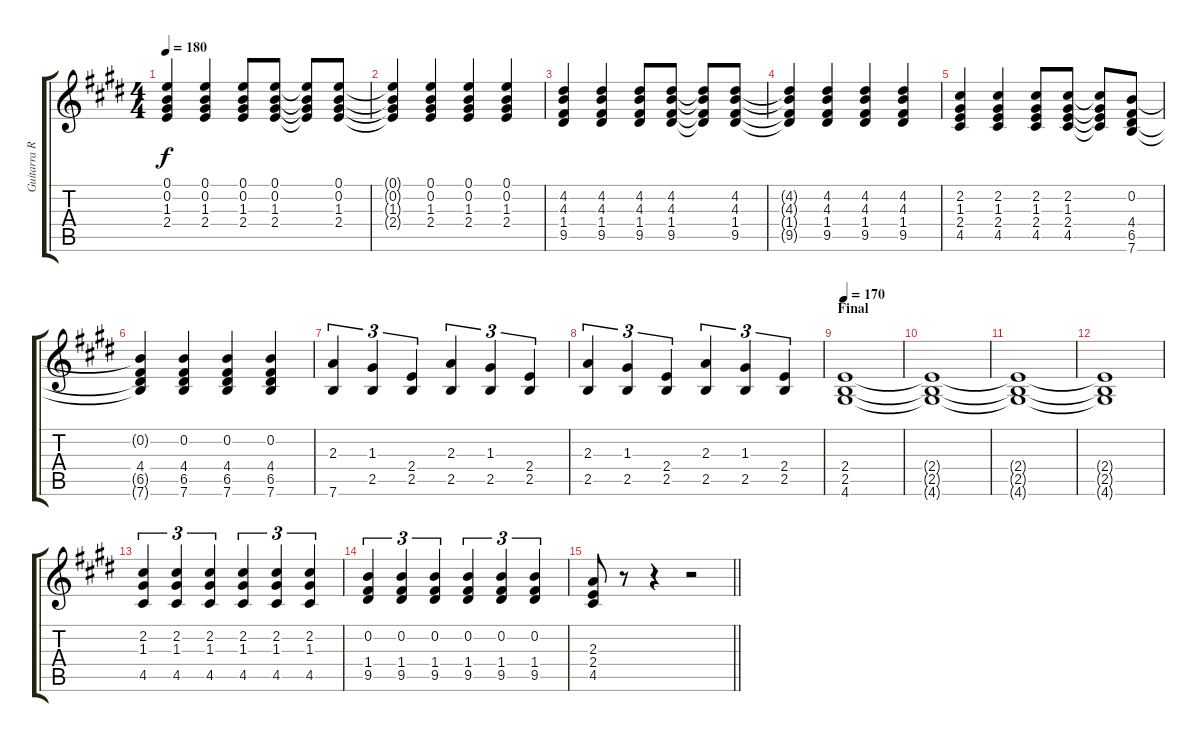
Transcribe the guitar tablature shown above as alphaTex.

\track ("Guitarra Rítmica" "Guitarra R") {instrument distortionguitar}
\staff {score tabs}
\tuning (E4 B3 G3 D3 A2 E2) {hide}
\ts (4 4)
\tempo 180
\clef g2
\ks e
(0.1 0.2 1.3 2.4).4{dy f} (0.1 0.2 1.3 2.4).4 (0.1 0.2 1.3 2.4).8 (0.1 0.2 1.3 2.4).8 (0.1{t} 0.2{t} 1.3{t} 2.4{t}).8 (0.1 0.2 1.3 2.4).8 |
(0.1{t} 0.2{t} 1.3{t} 2.4{t}).4 (0.1 0.2 1.3 2.4).4 (0.1 0.2 1.3 2.4).4 (0.1 0.2 1.3 2.4).4 |
(4.2 4.3 1.4 9.5).4 (4.2 4.3 1.4 9.5).4 (4.2 4.3 1.4 9.5).8 (4.2 4.3 1.4 9.5).8 (4.2{t} 4.3{t} 1.4{t} 9.5{t}).8 (4.2 4.3 1.4 9.5).8 |
(4.2{t} 4.3{t} 1.4{t} 9.5{t}).4 (4.2 4.3 1.4 9.5).4 (4.2 4.3 1.4 9.5).4 (4.2 4.3 1.4 9.5).4 |
(2.2 1.3 2.4 4.5).4 (2.2 1.3 2.4 4.5).4 (2.2 1.3 2.4 4.5).8 (2.2 1.3 2.4 4.5).8 (2.2{t} 1.3{t} 2.4{t} 4.5{t}).8 (0.2 4.4 6.5 7.6).8 |
(0.2{t} 4.4 6.5{t} 7.6{t}).4 (0.2 4.4 6.5 7.6).4 (0.2 4.4 6.5 7.6).4 (0.2 4.4 6.5 7.6).4 |
(2.3 7.6).4{tu (3 2)} (1.3 2.5).4{tu (3 2)} (2.4 2.5).4{tu (3 2)} (2.3 2.5).4{tu (3 2)} (1.3 2.5).4{tu (3 2)} (2.4 2.5).4{tu (3 2)} |
(2.3 2.5).4{tu (3 2)} (1.3 2.5).4{tu (3 2)} (2.4 2.5).4{tu (3 2)} (2.3 2.5).4{tu (3 2)} (1.3 2.5).4{tu (3 2)} (2.4 2.5).4{tu (3 2)} |
\section ("" "Final")
\tempo 170
(2.4 2.5 4.6).1{volume 6} |
(2.4{t} 2.5{t} 4.6{t}).1 |
(2.4{t} 2.5{t} 4.6{t}).1 |
(2.4{t} 2.5{t} 4.6{t}).1 |
(2.2 1.3 4.5).4{tu (3 2) volume 12} (2.2 1.3 4.5).4{tu (3 2)} (2.2 1.3 4.5).4{tu (3 2)} (2.2 1.3 4.5).4{tu (3 2)} (2.2 1.3 4.5).4{tu (3 2)} (2.2 1.3 4.5).4{tu (3 2)} |
(0.2 1.4 9.5).4{tu (3 2)} (0.2 1.4 9.5).4{tu (3 2)} (0.2 1.4 9.5).4{tu (3 2)} (0.2 1.4 9.5).4{tu (3 2)} (0.2 1.4 9.5).4{tu (3 2)} (0.2 1.4 9.5).4{tu (3 2)} |
\barLineRight lightlight
(2.3 2.4 4.5).8 r.8 r.4 r.2
